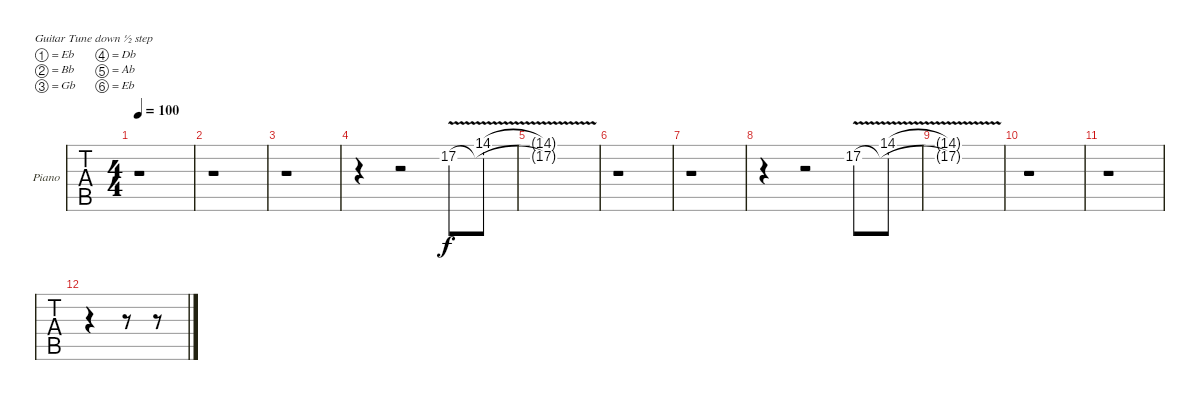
\bracketExtendMode groupsimilarinstruments
\firstSystemTrackNameOrientation horizontal
\otherSystemsTrackNameOrientation horizontal
\track ("Piano" "Piano") {instrument distortionguitar}
\staff {tabs}
\tuning (Eb4 Bb3 Gb3 Db3 Ab2 Eb2)
\ts (4 4)
\tempo 100
\clef g2
\scale
0.333333
\ks c
r.1{dy f} |
\scale
0.333333 r.1 |
\scale
0.333333 r.1 |
\scale
0.333333 r.4 r.2 17.2{v}.8 (14.1{v} 17.2{v t}).8 |
\scale
0.333333 (14.1{v t} 17.2{v t}).1 |
\scale
0.333333 r.1 |
\scale
0.333333 r.1 |
\scale
0.333333 r.4 r.2 17.2{v}.8 (14.1{v} 17.2{v t}).8 |
\scale
0.333333 (14.1{v t} 17.2{v t}).1 |
\scale
0.333333 r.1 |
\scale
0.333333 r.1 |
\scale
0.333333 r.4 r.8 r.8 |
\scale
0.333333 |
\scale
0.333333 |
\scale
0.333333 |
\scale
0.333333
